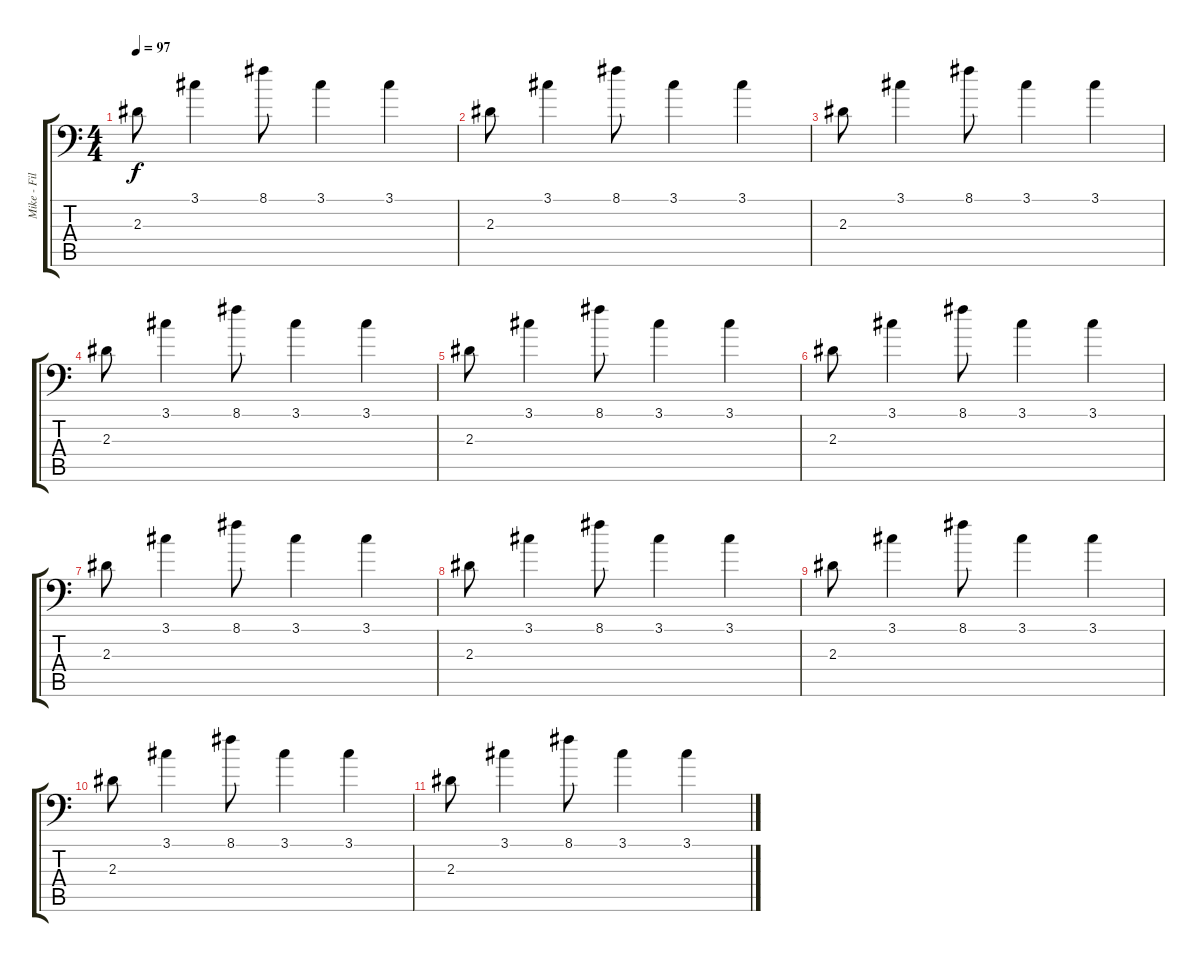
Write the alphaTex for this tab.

\track ("Mike - Fills/Guitar" "Mike - Fil") {instrument acousticguitarsteel}
\staff {score tabs}
\tuning (Bb3 Gb3 Db3 Ab2 Eb2 Ab1) {hide}
\ts (4 4)
\tempo 97
\clef f4
\ks c
2.3.8{dy f} 3.1.4 8.1.8 3.1.4 3.1.4 |
2.3.8 3.1.4 8.1.8 3.1.4 3.1.4 |
2.3.8 3.1.4 8.1.8 3.1.4 3.1.4 |
2.3.8 3.1.4 8.1.8 3.1.4 3.1.4 |
2.3.8 3.1.4 8.1.8 3.1.4 3.1.4 |
2.3.8 3.1.4 8.1.8 3.1.4 3.1.4 |
2.3.8 3.1.4 8.1.8 3.1.4 3.1.4 |
2.3.8 3.1.4 8.1.8 3.1.4 3.1.4 |
2.3.8 3.1.4 8.1.8 3.1.4 3.1.4 |
2.3.8 3.1.4 8.1.8 3.1.4 3.1.4 |
2.3.8 3.1.4 8.1.8 3.1.4 3.1.4
